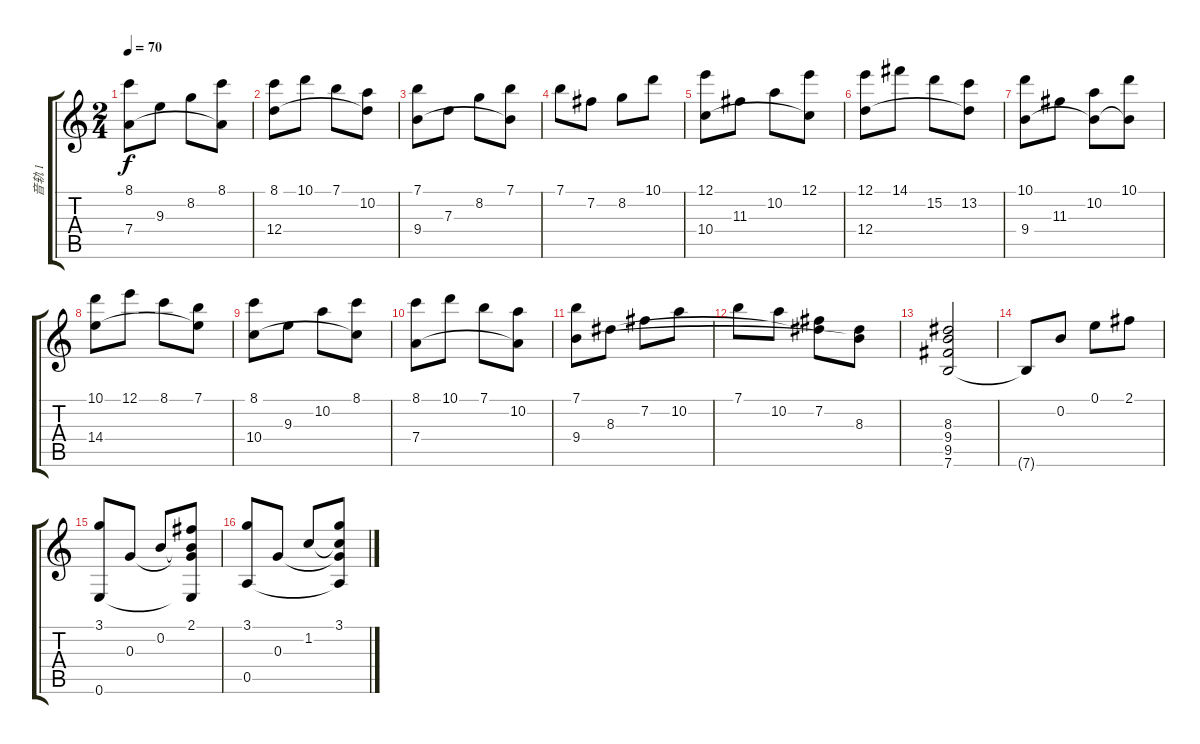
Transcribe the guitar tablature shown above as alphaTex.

\track ("音轨 1" "音轨 1") {instrument acousticguitarnylon}
\staff {score tabs}
\tuning (E4 B3 G3 D3 A2 E2) {hide}
\ts (2 4)
\tempo 70
\clef g2
\ks c
(8.1 7.4).8{dy f} 9.3.8 8.2.8 (8.1 7.4{t}).8 |
(8.1 12.4).8 10.1.8 7.1.8 (10.2 12.4{t}).8 |
(7.1 9.4).8 7.3.8 8.2.8 (7.1 9.4{t}).8 |
7.1.8 7.2.8 8.2.8 10.1.8 |
(12.1 10.4).8 11.3.8 10.2.8 (12.1 10.4{t}).8 |
(12.1 12.4).8 14.1.8 15.2.8 (13.2 12.4{t}).8 |
(10.1 9.4).8 11.3.8 (10.2 9.4{t}).8 (10.1 9.4{t}).8 |
(10.1 14.4).8 12.1.8 8.1.8 (7.1 14.4{t}).8 |
(8.1 10.4).8 9.3.8 10.2.8 (8.1 10.4{t}).8 |
(8.1 7.4).8 10.1.8 7.1.8 (10.2 7.4{t}).8 |
(7.1 9.4).8 8.3.8 7.2.8 10.2.8 |
7.1.8 10.2.8 (7.2 8.3{t}).8 (8.3 9.4{t}).8 |
(8.3 9.4 9.5 7.6).2 |
7.6{t}.8 0.2.8 0.1.8 2.1.8 |
(3.1 0.6).8 0.3.8 0.2.8 (2.1 0.2{t} 0.3{t} 0.6{t}).8 |
(3.1 0.5).8 0.3.8 1.2.8 (3.1 1.2{t} 0.3{t} 0.5{t}).8
